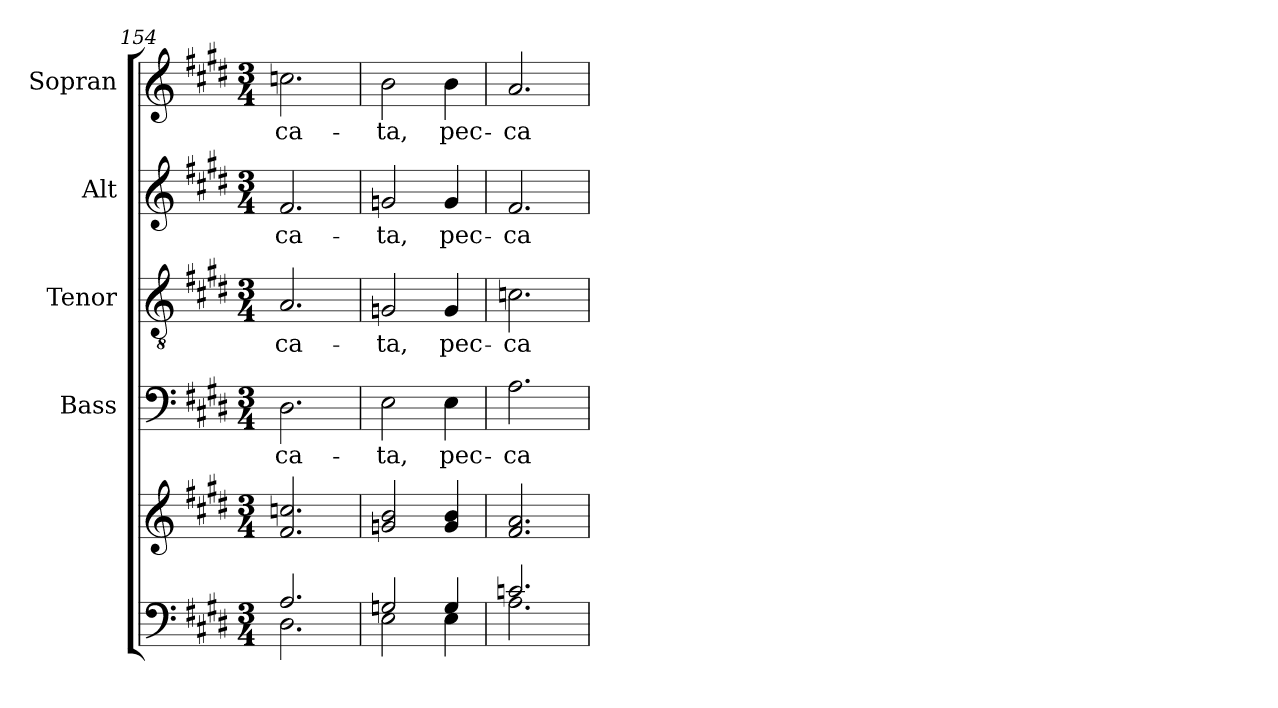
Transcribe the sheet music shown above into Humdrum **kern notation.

**kern	**kern	**kern	**text	**kern	**text	**kern	**text	**kern	**text
*part5	*part5	*part4	*part4	*part3	*part3	*part2	*part2	*part1	*part1
*staff6	*staff5	*staff4	*staff4	*staff3	*staff3	*staff2	*staff2	*staff1	*staff1
*	*	*I"Bass	*	*I"Tenor	*	*I"Alt	*	*I"Sopran	*
*	*	*I'B.	*	*I'T.	*	*I'A.	*	*I'S.	*
*clefF4	*clefG2	*clefF4	*	*clefGv2	*	*clefG2	*	*clefG2	*
*k[f#c#g#d#]	*k[f#c#g#d#]	*k[f#c#g#d#]	*	*k[f#c#g#d#]	*	*k[f#c#g#d#]	*	*k[f#c#g#d#]	*
*E:	*E:	*E:	*	*E:	*	*E:	*	*E:	*
*M3/4	*M3/4	*M3/4	*	*M3/4	*	*M3/4	*	*M3/4	*
=154	=154	=154	=154	=154	=154	=154	=154	=154	=154
*^	*	*	*	*	*	*	*	*	*
!	!	!	!	!LO:LY:b	!	!LO:LY:b	!	!LO:LY:b	!	!LO:LY:b
2.A/	2.D#\	2.f#/ 2.ccn/	2.D#\	-ca-	2.A/	-ca-	2.f#/	-ca-	2.ccn\	-ca-
=155	=155	=155	=155	=155	=155	=155	=155	=155	=155	=155
!	!	!	!	!LO:LY:b	!	!LO:LY:b	!	!LO:LY:b	!	!LO:LY:b
2Gn/	2E\	2gn/ 2b/	2E\	-ta,	2Gn/	-ta,	2gn/	-ta,	2b\	-ta,
!	!	!	!	!LO:LY:b	!	!LO:LY:b	!	!LO:LY:b	!	!LO:LY:b
4G/	4E\	4g/ 4b/	4E\	pec-	4G/	pec-	4g/	pec-	4b\	pec-
=156	=156	=156	=156	=156	=156	=156	=156	=156	=156	=156
!	!	!	!	!LO:LY:b	!	!LO:LY:b	!	!LO:LY:b	!	!LO:LY:b
2.cn/	2.A\	2.f#/ 2.a/	2.A\	-ca-	2.cn\	-ca-	2.f#/	-ca-	2.a/	-ca-
*v	*v	*	*	*	*	*	*	*	*	*
=	=	=	=	=	=	=	=	=	=
*-	*-	*-	*-	*-	*-	*-	*-	*-	*-
